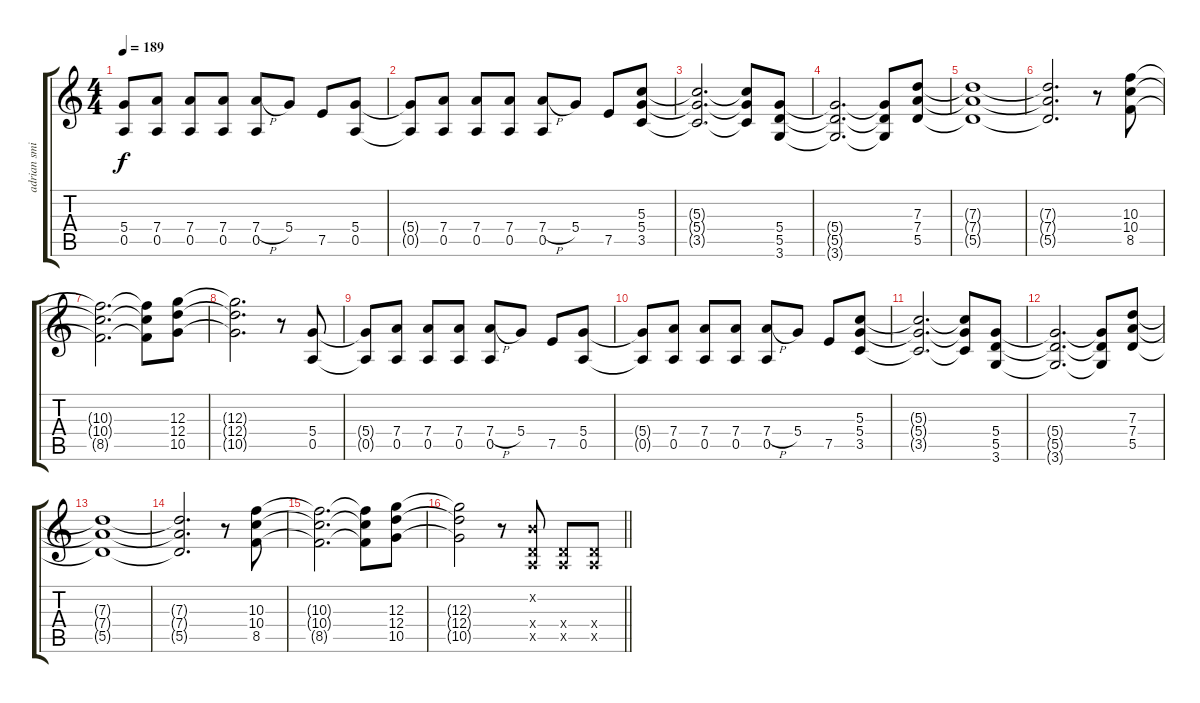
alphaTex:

\track ("adrian smith" "adrian smi") {instrument distortionguitar}
\staff {score tabs}
\tuning (E4 B3 G3 D3 A2 E2) {hide}
\ts (4 4)
\tempo 189
\clef g2
\ks c
(5.4{t} 0.5{t}).8{dy f} (7.4 0.5).8 (7.4 0.5).8 (7.4 0.5).8 (7.4{h} 0.5).8 5.4.8 7.5.8 (5.4 0.5).8 |
(5.4{t} 0.5{t}).8 (7.4 0.5).8 (7.4 0.5).8 (7.4 0.5).8 (7.4{h} 0.5).8 5.4.8 7.5.8 (5.3 5.4 3.5).8 |
(5.3{t} 5.4{t} 3.5{t}).2{d} (5.3{t} 5.4{t} 3.5{t}).8 (5.4 5.5 3.6).8 |
(5.4{t} 5.5{t} 3.6{t}).2{d} (5.4{t} 5.5{t} 3.6{t}).8 (7.3 7.4 5.5).8 |
(7.3{t} 7.4{t} 5.5{t}).1 |
(7.3{t} 7.4{t} 5.5{t}).2{d} r.8 (10.3 10.4 8.5).8 |
(10.3{t} 10.4{t} 8.5{t}).2{d} (10.3{t} 10.4{t} 8.5{t}).8 (12.3 12.4 10.5).8 |
(12.3{t} 12.4{t} 10.5{t}).2{d} r.8 (5.4 0.5).8 |
(5.4{t} 0.5{t}).8 (7.4 0.5).8 (7.4 0.5).8 (7.4 0.5).8 (7.4{h} 0.5).8 5.4.8 7.5.8 (5.4 0.5).8 |
(5.4{t} 0.5{t}).8 (7.4 0.5).8 (7.4 0.5).8 (7.4 0.5).8 (7.4{h} 0.5).8 5.4.8 7.5.8 (5.3 5.4 3.5).8 |
(5.3{t} 5.4{t} 3.5{t}).2{d} (5.3{t} 5.4{t} 3.5{t}).8 (5.4 5.5 3.6).8 |
(5.4{t} 5.5{t} 3.6{t}).2{d} (5.4{t} 5.5{t} 3.6{t}).8 (7.3 7.4 5.5).8 |
(7.3{t} 7.4{t} 5.5{t}).1 |
(7.3{t} 7.4{t} 5.5{t}).2{d} r.8 (10.3 10.4 8.5).8 |
(10.3{t} 10.4{t} 8.5{t}).2{d} (10.3{t} 10.4{t} 8.5{t}).8 (12.3 12.4 10.5).8 |
\barLineRight lightlight
(12.3{t} 12.4{t} 10.5{t}).2 r.8 (0.2{x} 0.4{x} 0.5{x}).8 (0.4{x} 0.5{x}).8 (0.4{x} 0.5{x}).8
